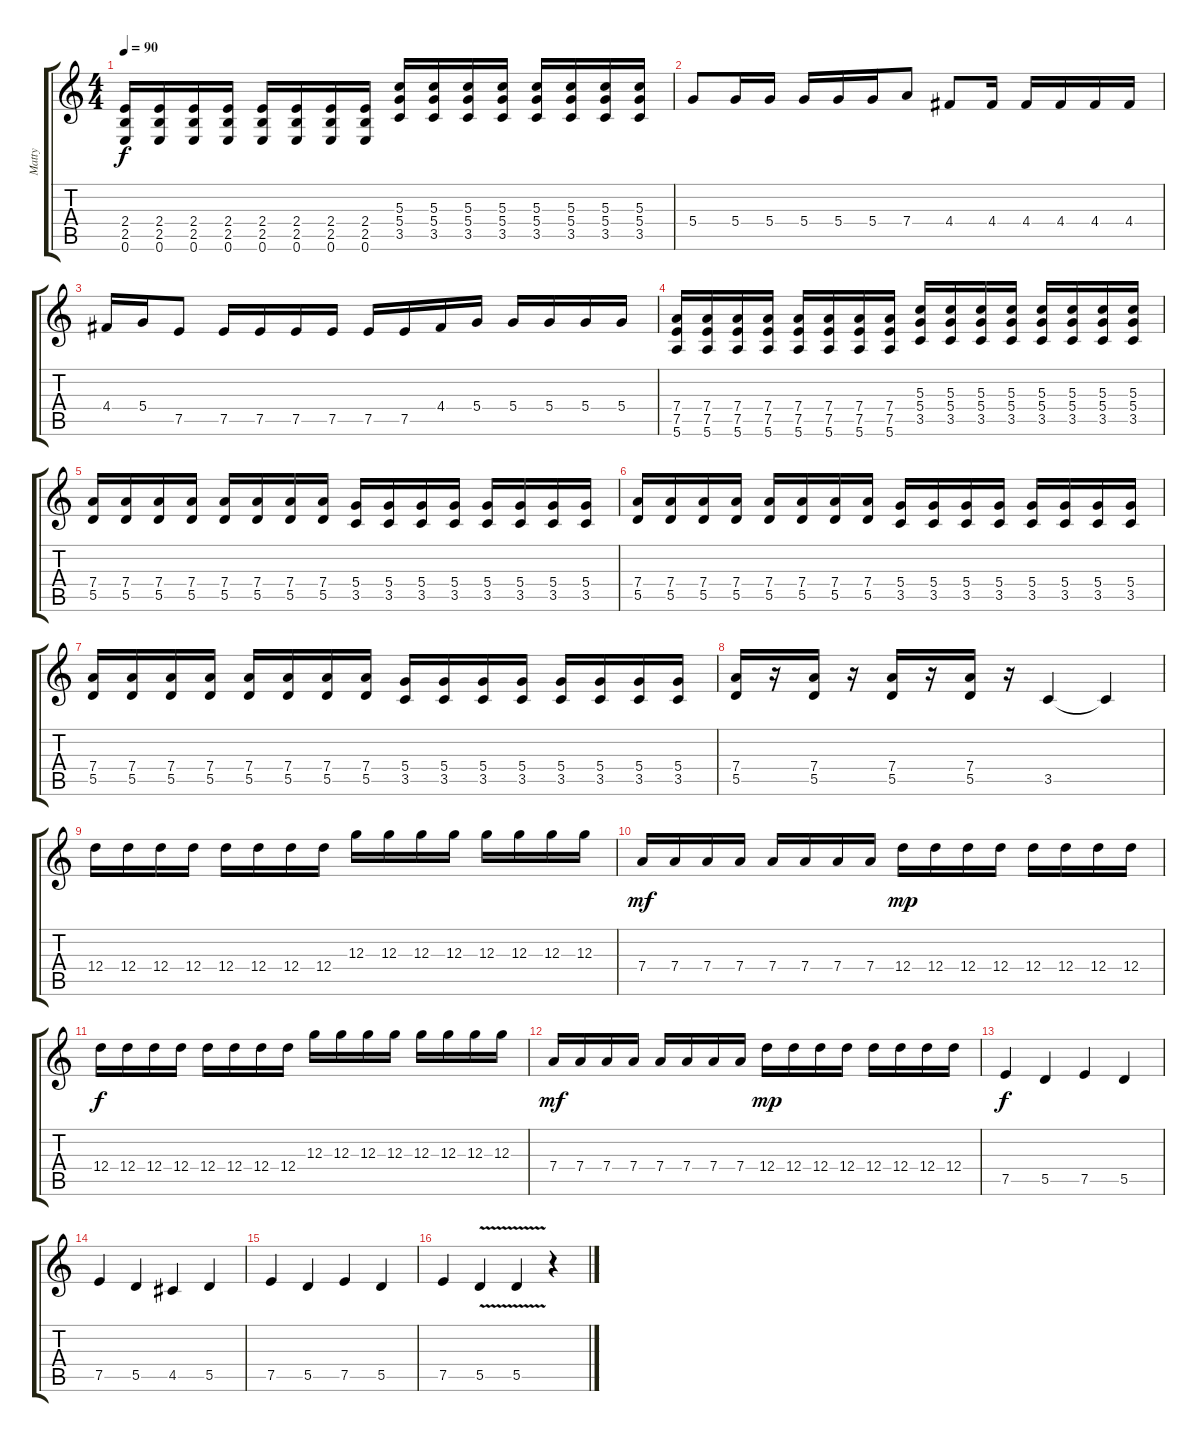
\track ("Matty" "Matty") {instrument distortionguitar}
\staff {score tabs}
\tuning (E4 B3 G3 D3 A2 E2) {hide}
\ts (4 4)
\tempo 90
\clef g2
\ks c
(2.4 2.5 0.6).16{dy f} (2.4 2.5 0.6).16 (2.4 2.5 0.6).16 (2.4 2.5 0.6).16 (2.4 2.5 0.6).16 (2.4 2.5 0.6).16 (2.4 2.5 0.6).16 (2.4 2.5 0.6).16 (5.3 5.4 3.5).16 (5.3 5.4 3.5).16 (5.3 5.4 3.5).16 (5.3 5.4 3.5).16 (5.3 5.4 3.5).16 (5.3 5.4 3.5).16 (5.3 5.4 3.5).16 (5.3 5.4 3.5).16 |
5.4.8 5.4.16 5.4.16 5.4.16 5.4.16 5.4.16 7.4.8 4.4.8 4.4.16 4.4.16 4.4.16 4.4.16 4.4.16 |
4.4.16 5.4.16 7.5.8 7.5.16 7.5.16 7.5.16 7.5.16 7.5.16 7.5.16 4.4.16 5.4.16 5.4.16 5.4.16 5.4.16 5.4.16 |
(7.4 7.5 5.6).16 (7.4 7.5 5.6).16 (7.4 7.5 5.6).16 (7.4 7.5 5.6).16 (7.4 7.5 5.6).16 (7.4 7.5 5.6).16 (7.4 7.5 5.6).16 (7.4 7.5 5.6).16 (5.3 5.4 3.5).16 (5.3 5.4 3.5).16 (5.3 5.4 3.5).16 (5.3 5.4 3.5).16 (5.3 5.4 3.5).16 (5.3 5.4 3.5).16 (5.3 5.4 3.5).16 (5.3 5.4 3.5).16 |
(7.4 5.5).16 (7.4 5.5).16 (7.4 5.5).16 (7.4 5.5).16 (7.4 5.5).16 (7.4 5.5).16 (7.4 5.5).16 (7.4 5.5).16 (5.4 3.5).16 (5.4 3.5).16 (5.4 3.5).16 (5.4 3.5).16 (5.4 3.5).16 (5.4 3.5).16 (5.4 3.5).16 (5.4 3.5).16 |
(7.4 5.5).16 (7.4 5.5).16 (7.4 5.5).16 (7.4 5.5).16 (7.4 5.5).16 (7.4 5.5).16 (7.4 5.5).16 (7.4 5.5).16 (5.4 3.5).16 (5.4 3.5).16 (5.4 3.5).16 (5.4 3.5).16 (5.4 3.5).16 (5.4 3.5).16 (5.4 3.5).16 (5.4 3.5).16 |
(7.4 5.5).16 (7.4 5.5).16 (7.4 5.5).16 (7.4 5.5).16 (7.4 5.5).16 (7.4 5.5).16 (7.4 5.5).16 (7.4 5.5).16 (5.4 3.5).16 (5.4 3.5).16 (5.4 3.5).16 (5.4 3.5).16 (5.4 3.5).16 (5.4 3.5).16 (5.4 3.5).16 (5.4 3.5).16 |
(7.4 5.5).16 r.16 (7.4 5.5).16 r.16 (7.4 5.5).16 r.16 (7.4 5.5).16 r.16 3.5.4 3.5{t}.4 |
12.4.16 12.4.16 12.4.16 12.4.16 12.4.16 12.4.16 12.4.16 12.4.16 12.3.16 12.3.16 12.3.16 12.3.16 12.3.16 12.3.16 12.3.16 12.3.16 |
7.4.16{dy mf} 7.4.16 7.4.16 7.4.16 7.4.16 7.4.16 7.4.16 7.4.16 12.4.16{dy mp} 12.4.16 12.4.16 12.4.16 12.4.16 12.4.16 12.4.16 12.4.16 |
12.4.16{dy f} 12.4.16 12.4.16 12.4.16 12.4.16 12.4.16 12.4.16 12.4.16 12.3.16 12.3.16 12.3.16 12.3.16 12.3.16 12.3.16 12.3.16 12.3.16 |
7.4.16{dy mf} 7.4.16 7.4.16 7.4.16 7.4.16 7.4.16 7.4.16 7.4.16 12.4.16{dy mp} 12.4.16 12.4.16 12.4.16 12.4.16 12.4.16 12.4.16 12.4.16 |
7.5.4{dy f} 5.5.4 7.5.4 5.5.4 |
7.5.4 5.5.4 4.5.4 5.5.4 |
7.5.4 5.5.4 7.5.4 5.5.4 |
7.5.4 5.5{v}.4 5.5{v}.4 r.4
